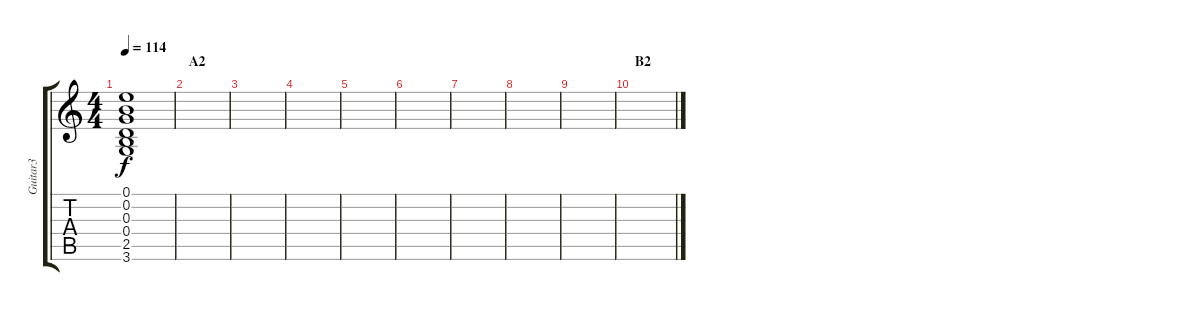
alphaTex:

\track ("Guitar3" "Guitar3") {instrument electricguitarjazz}
\staff {score tabs}
\tuning (E4 B3 G3 D3 A2 E2) {hide}
\ts (4 4)
\tempo 114
\clef g2
\ks c
(0.1 0.2 0.3 0.4 2.5 3.6).1{dy f} |
\section ("" "A2")
|
|
|
|
|
|
|
|
\section ("" "B2")
